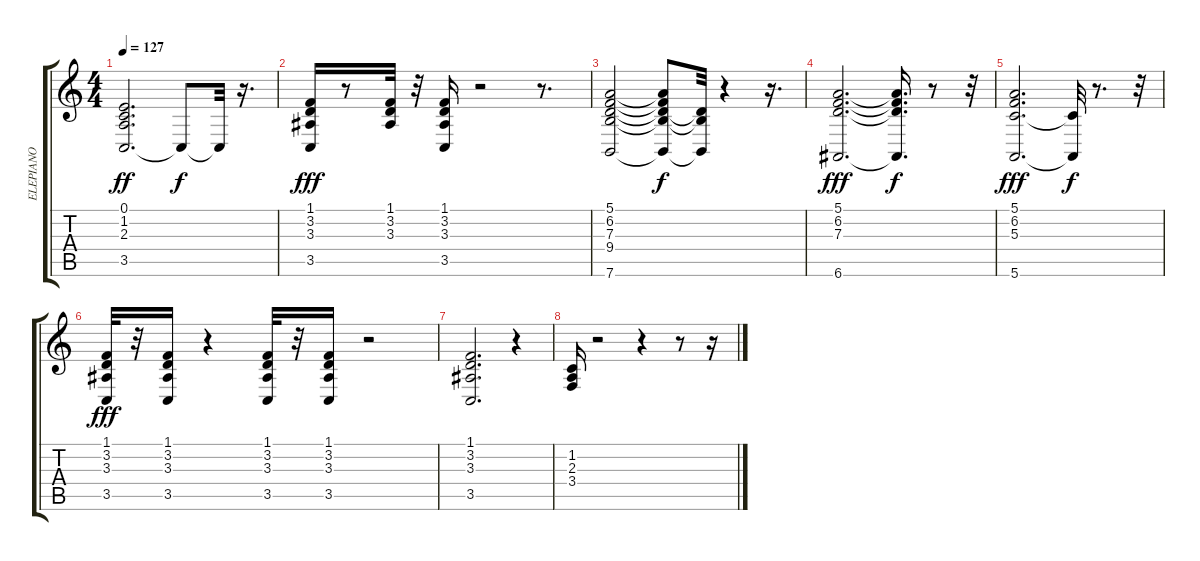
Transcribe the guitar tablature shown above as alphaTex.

\track ("ELEPIANO" "ELEPIANO") {instrument electricpiano2}
\staff {score tabs}
\tuning (E4 B3 G3 D3 A2 E2) {hide}
\ts (4 4)
\tempo 127
\clef g2
\ks c
(0.1 1.2 2.3 3.5).2{d dy ff} 3.5{t}.8{dy f} 3.5{t}.32 r.16{d} |
(1.1 3.2 3.3 3.5).16{dy fff} r.8 (1.1 3.2 3.3).32 r.32 (1.1 3.2 3.3 3.5).16 r.2 r.8{d} |
(5.1 6.2 7.3 9.4 7.6).2 (5.1{t} 6.2{t} 7.3{t} 9.4{t} 7.6{t}).8{dy f} (7.3{t} 9.4{t} 7.6{t}).32 r.4 r.16{d} |
(5.1 6.2 7.3 6.6).2{d dy fff} (5.1{t} 6.2{t} 7.3{t} 6.6{t}).16{d dy f} r.8 r.32 |
(5.1 6.2 5.3 5.6).2{d dy fff} (5.3{t} 5.6{t}).32{dy f} r.8{d} r.32 |
(1.1 3.2 3.3 3.5).32{dy fff} r.32 (1.1 3.2 3.3 3.5).16 r.4 (1.1 3.2 3.3 3.5).32 r.32 (1.1 3.2 3.3 3.5).16 r.2 |
(1.1 3.2 3.3 3.5).2{d} r.4 |
(1.2 2.3 3.4).16 r.2 r.4 r.8 r.16
